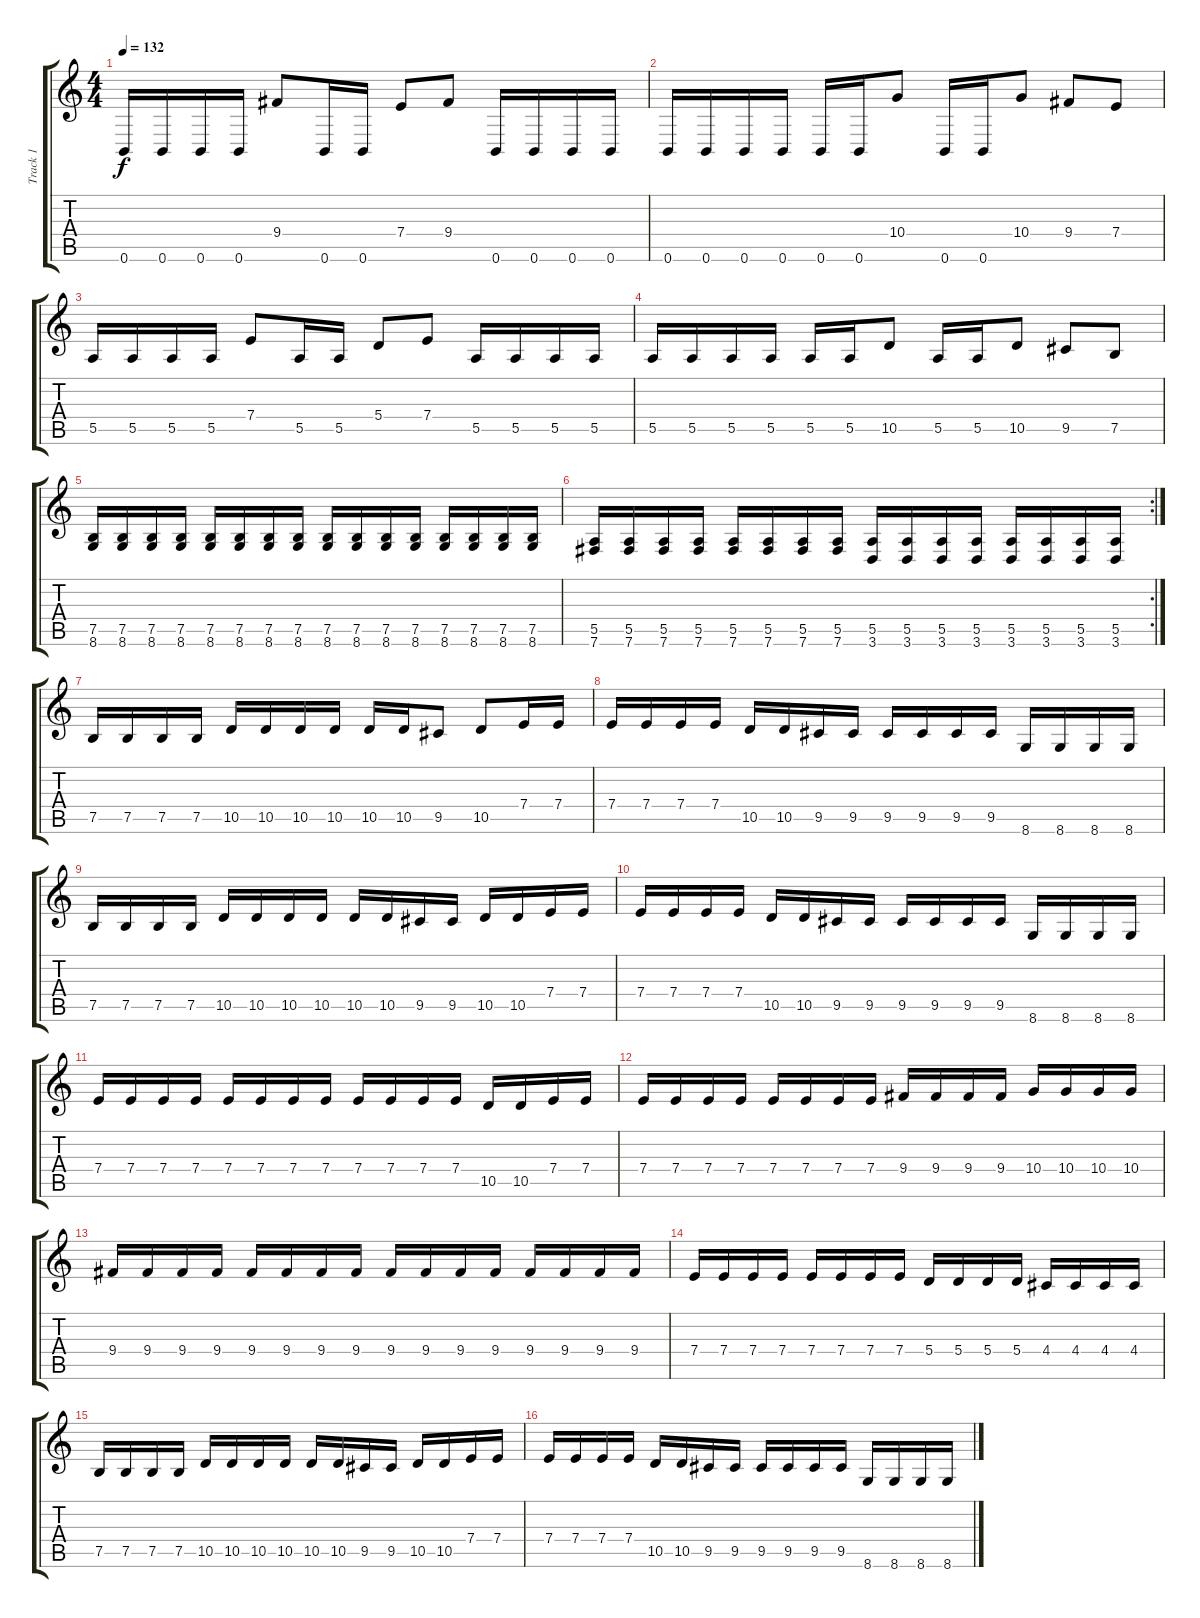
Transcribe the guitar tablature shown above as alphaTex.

\track ("Track 1" "Track 1") {instrument distortionguitar}
\staff {score tabs}
\tuning (B3 Gb3 D3 A2 E2 B1) {hide}
\ts (4 4)
\tempo 132
\clef g2
\ks c
0.6.16{dy f} 0.6.16 0.6.16 0.6.16 9.4.8 0.6.16 0.6.16 7.4.8 9.4.8 0.6.16 0.6.16 0.6.16 0.6.16 |
0.6.16 0.6.16 0.6.16 0.6.16 0.6.16 0.6.16 10.4.8 0.6.16 0.6.16 10.4.8 9.4.8 7.4.8 |
5.5.16 5.5.16 5.5.16 5.5.16 7.4.8 5.5.16 5.5.16 5.4.8 7.4.8 5.5.16 5.5.16 5.5.16 5.5.16 |
5.5.16 5.5.16 5.5.16 5.5.16 5.5.16 5.5.16 10.5.8 5.5.16 5.5.16 10.5.8 9.5.8 7.5.8 |
(7.5 8.6).16 (7.5 8.6).16 (7.5 8.6).16 (7.5 8.6).16 (7.5 8.6).16 (7.5 8.6).16 (7.5 8.6).16 (7.5 8.6).16 (7.5 8.6).16 (7.5 8.6).16 (7.5 8.6).16 (7.5 8.6).16 (7.5 8.6).16 (7.5 8.6).16 (7.5 8.6).16 (7.5 8.6).16 |
\rc 2
(5.5 7.6).16 (5.5 7.6).16 (5.5 7.6).16 (5.5 7.6).16 (5.5 7.6).16 (5.5 7.6).16 (5.5 7.6).16 (5.5 7.6).16 (5.5 3.6).16 (5.5 3.6).16 (5.5 3.6).16 (5.5 3.6).16 (5.5 3.6).16 (5.5 3.6).16 (5.5 3.6).16 (5.5 3.6).16 |
7.5.16 7.5.16 7.5.16 7.5.16 10.5.16 10.5.16 10.5.16 10.5.16 10.5.16 10.5.16 9.5.8 10.5.8 7.4.16 7.4.16 |
7.4.16 7.4.16 7.4.16 7.4.16 10.5.16 10.5.16 9.5.16 9.5.16 9.5.16 9.5.16 9.5.16 9.5.16 8.6.16 8.6.16 8.6.16 8.6.16 |
7.5.16 7.5.16 7.5.16 7.5.16 10.5.16 10.5.16 10.5.16 10.5.16 10.5.16 10.5.16 9.5.16 9.5.16 10.5.16 10.5.16 7.4.16 7.4.16 |
7.4.16 7.4.16 7.4.16 7.4.16 10.5.16 10.5.16 9.5.16 9.5.16 9.5.16 9.5.16 9.5.16 9.5.16 8.6.16 8.6.16 8.6.16 8.6.16 |
7.4.16 7.4.16 7.4.16 7.4.16 7.4.16 7.4.16 7.4.16 7.4.16 7.4.16 7.4.16 7.4.16 7.4.16 10.5.16 10.5.16 7.4.16 7.4.16 |
7.4.16 7.4.16 7.4.16 7.4.16 7.4.16 7.4.16 7.4.16 7.4.16 9.4.16 9.4.16 9.4.16 9.4.16 10.4.16 10.4.16 10.4.16 10.4.16 |
9.4.16 9.4.16 9.4.16 9.4.16 9.4.16 9.4.16 9.4.16 9.4.16 9.4.16 9.4.16 9.4.16 9.4.16 9.4.16 9.4.16 9.4.16 9.4.16 |
7.4.16 7.4.16 7.4.16 7.4.16 7.4.16 7.4.16 7.4.16 7.4.16 5.4.16 5.4.16 5.4.16 5.4.16 4.4.16 4.4.16 4.4.16 4.4.16 |
7.5.16 7.5.16 7.5.16 7.5.16 10.5.16 10.5.16 10.5.16 10.5.16 10.5.16 10.5.16 9.5.16 9.5.16 10.5.16 10.5.16 7.4.16 7.4.16 |
7.4.16 7.4.16 7.4.16 7.4.16 10.5.16 10.5.16 9.5.16 9.5.16 9.5.16 9.5.16 9.5.16 9.5.16 8.6.16 8.6.16 8.6.16 8.6.16
